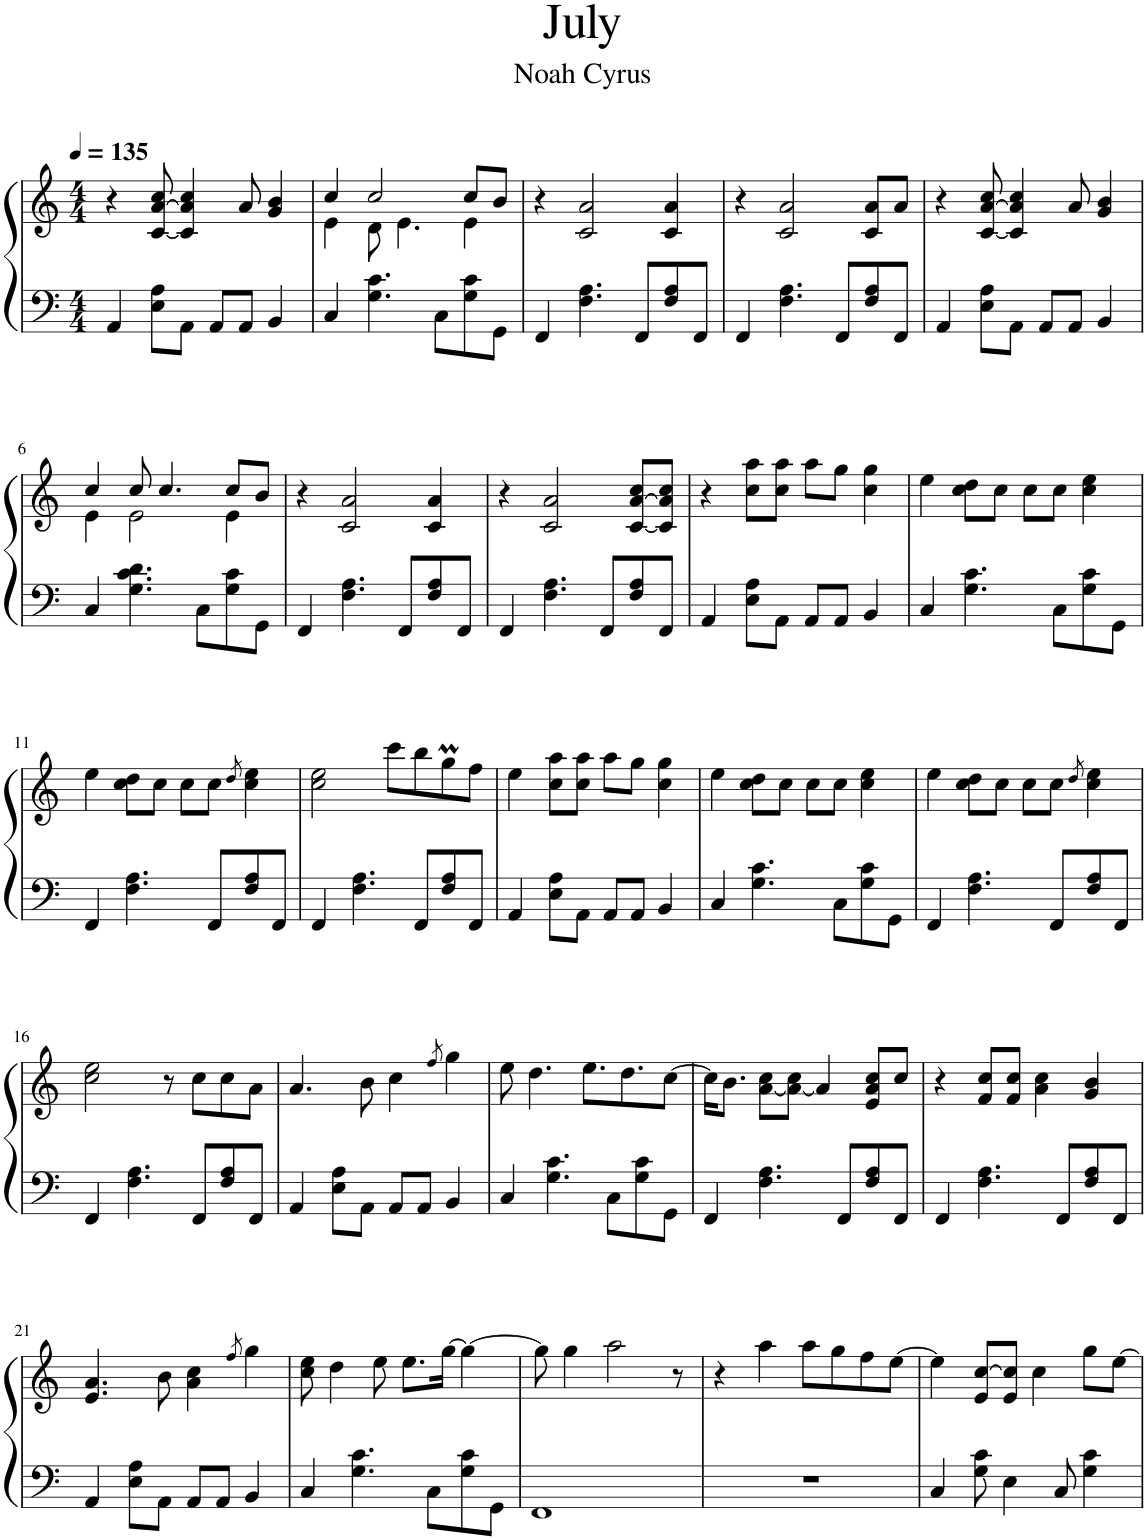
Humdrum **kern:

**kern	**kern
*part1	*part1
*staff2	*staff1
*I"Piano	*
*I'Pno.	*
*clefF4	*clefG2
*k[]	*k[]
*M4/4	*M4/4
*MM135	*MM135
=1	=1
4AA/	4r
8E\ 8A\L	[8c/ [8a/ 8cc/
8AA\J	4c/] 4a/] 4cc/
8AA/L	.
8AA/J	8a/
4BB/	4g/ 4b/
=2	=2
*	*^
4C/	4cc/	4e\
4.G\ 4.c\	2cc/	8d\
.	.	4.e\
8C\L	.	.
8G\ 8c\	8cc/L	4e\
8GG\J	8b/J	.
*	*v	*v
=3	=3
4FF/	4r
4.F\ 4.A\	2c/ 2a/
8FF/L	.
8F/ 8A/	4c/ 4a/
8FF/J	.
=4	=4
4FF/	4r
4.F\ 4.A\	2c/ 2a/
8FF/L	.
8F/ 8A/	8c/ 8a/L
8FF/J	8a/J
=5	=5
4AA/	4r
8E\ 8A\L	[8c/ [8a/ 8cc/
8AA\J	4c/] 4a/] 4cc/
8AA/L	.
8AA/J	8a/
4BB/	4g/ 4b/
!!LO:LB:g=z
=6	=6
*	*^
4C/	4cc/	4e\
4.G\ 4.c\ 4.d\	8cc/	2e\
.	4.cc/	.
8C\L	.	.
8G\ 8c\	8cc/L	4e\
8GG\J	8b/J	.
*	*v	*v
=7	=7
4FF/	4r
4.F\ 4.A\	2c/ 2a/
8FF/L	.
8F/ 8A/	4c/ 4a/
8FF/J	.
=8	=8
4FF/	4r
4.F\ 4.A\	2c/ 2a/
8FF/L	.
8F/ 8A/	[8c/ [8a/ 8cc/L
8FF/J	8c/] 8a/] 8cc/J
=9	=9
4AA/	4r
8E\ 8A\L	8cc\ 8aa\L
8AA\J	8cc\ 8aa\J
8AA/L	8aa\L
8AA/J	8gg\J
4BB/	4cc\ 4gg\
=10	=10
4C/	4ee\
4.G\ 4.c\	8cc\ 8dd\L
.	8cc\J
.	8cc\L
8C\L	8cc\J
8G\ 8c\	4cc\ 4ee\
8GG\J	.
!!LO:LB:g=z
=11	=11
4FF/	4ee\
4.F\ 4.A\	8cc\ 8dd\L
.	8cc\J
.	8cc\L
8FF/L	8cc\J
.	8qdd/
8F/ 8A/	4cc\ 4ee\
8FF/J	.
=12	=12
4FF/	2cc\ 2ee\
4.F\ 4.A\	.
.	8ccc\L
8FF/L	8bb\
8F/ 8A/	8ggM\
8FF/J	8ff\J
=13	=13
4AA/	4ee\
8E\ 8A\L	8cc\ 8aa\L
8AA\J	8cc\ 8aa\J
8AA/L	8aa\L
8AA/J	8gg\J
4BB/	4cc\ 4gg\
=14	=14
4C/	4ee\
4.G\ 4.c\	8cc\ 8dd\L
.	8cc\J
.	8cc\L
8C\L	8cc\J
8G\ 8c\	4cc\ 4ee\
8GG\J	.
=15	=15
4FF/	4ee\
4.F\ 4.A\	8cc\ 8dd\L
.	8cc\J
.	8cc\L
8FF/L	8cc\J
.	8qdd/
8F/ 8A/	4cc\ 4ee\
8FF/J	.
!!LO:LB:g=z
=16	=16
4FF/	2cc\ 2ee\
4.F\ 4.A\	.
.	8r
8FF/L	8cc\L
8F/ 8A/	8cc\
8FF/J	8a\J
=17	=17
4AA/	4.a/
8E\ 8A\L	.
8AA\J	8b\
8AA/L	4cc\
8AA/J	.
.	8qff/
4BB/	4gg\
=18	=18
4C/	8ee\
.	4.dd\
4.G\ 4.c\	.
.	8.ee\L
8C\L	.
.	8.dd\
8G\ 8c\	.
8GG\J	[8cc\J
=19	=19
4FF/	16cc\KL]
.	8.b\J
4.F\ 4.A\	[8a\ 8cc\L
.	8a\_ 8cc\J
.	4a/]
8FF/L	.
8F/ 8A/	8e/ 8a/ 8cc/L
8FF/J	8cc/J
=20	=20
4FF/	4r
4.F\ 4.A\	8f/ 8cc/L
.	8f/ 8cc/J
.	4a\ 4cc\
8FF/L	.
8F/ 8A/	4g/ 4b/
8FF/J	.
!!LO:LB:g=z
=21	=21
4AA/	4.e/ 4.a/
8E\ 8A\L	.
8AA\J	8b\
8AA/L	4a\ 4cc\
8AA/J	.
.	8qff/
4BB/	4gg\
=22	=22
4C/	8cc\ 8ee\
.	4dd\
4.G\ 4.c\	.
.	8ee\
.	8.ee\L
8C\L	.
.	[16gg\Jk
8G\ 8c\	4gg\_
8GG\J	.
=23	=23
1FF	8gg\]
.	4gg\
.	2aa\
.	8r
=24	=24
1r	4r
.	4aa\
.	8aa\L
.	8gg\
.	8ff\
.	[8ee\J
=25	=25
4C/	4ee\]
8G\ 8c\	8e/ [8cc/L
4E\	8e/ 8cc/]J
.	4cc\
8C/	.
4G\ 4c\	8gg\L
.	[8ee\J
=	=
*-	*-
